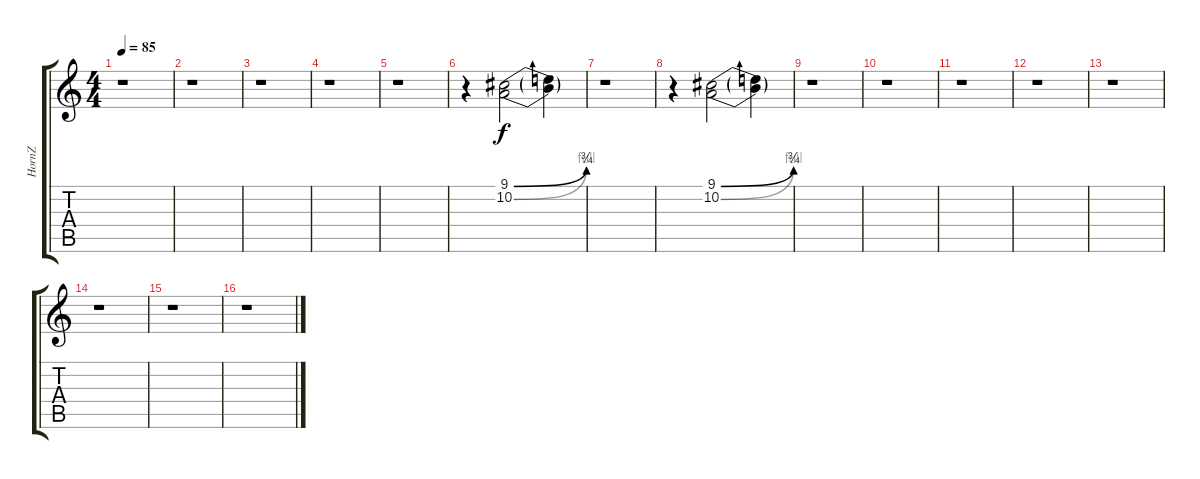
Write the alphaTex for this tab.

\track ("HornZ" "HornZ") {instrument trumpet}
\staff {score tabs}
\tuning (E4 B3 G3 D3 A2 E2) {hide}
\ts (4 4)
\tempo 85
\clef g2
\ks c
r.1{dy f} |
r.1 |
r.1 |
r.1 |
r.1 |
r.4 (9.1{be (bend 0 0 60 3)} 10.2{be (bend 0 0 60 4)}).2 (9.1{t} 10.2{t}).4 |
r.1 |
r.4 (9.1{be (bend 0 0 60 3)} 10.2{be (bend 0 0 60 4)}).2 (9.1{t} 10.2{t}).4 |
r.1 |
r.1 |
r.1 |
r.1 |
r.1 |
r.1 |
r.1 |
r.1
